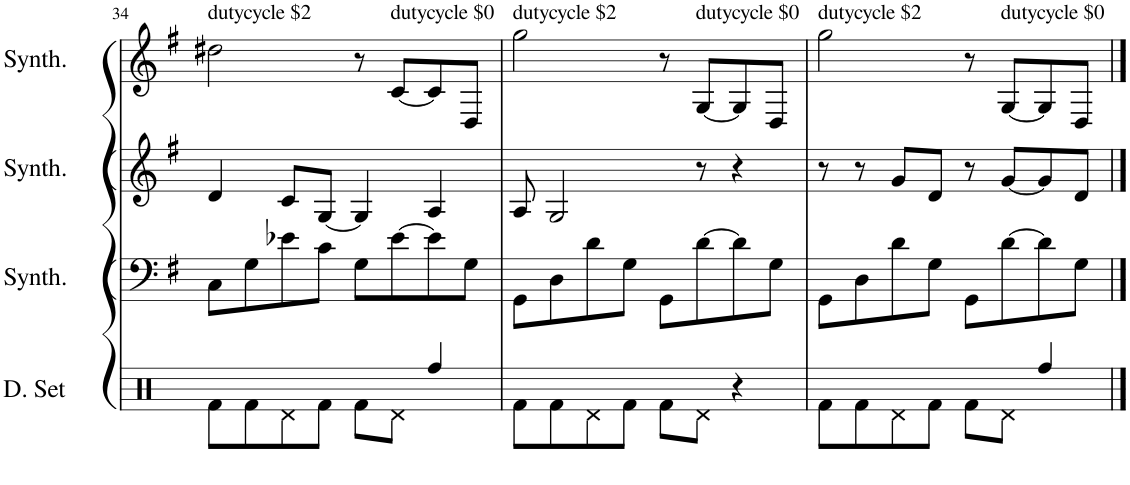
**kern	**kern	**kern	**kern
*part4	*part3	*part2	*part1
*staff4	*staff3	*staff2	*staff1
*I"Drumset	*I"Saw Synthesizer	*I"Square Synthesizer	*I"Square Synthesizer
*I'D. Set	*I'Synth.	*I'Synth.	*I'Synth.
!!LO:PB:g=z
*clefX	*clefF4	*clefG2	*clefG2
*k[]	*k[f#]	*k[f#]	*k[f#]
*M4/4	*M4/4	*M4/4	*M4/4
=34	=34	=34	=34
!	!	!	!LO:TX:a:t=dutycycle $2
8Rf\L	8C\L	4d/	2dd#X\
8Rf\	8G\	.	.
8Rd\	8e-X\	8c/L	.
8Rf\J	8c\J	[8G/J	.
8Rf\L	8G\L	4G/]	8r
!	!	!	!LO:TX:a:t=dutycycle $0
8Rd\J	[8e-\	.	[8c/L
4Rff/	8e-\]	4A/	8c/]
.	8G\J	.	8D/J
=35	=35	=35	=35
!	!	!	!LO:TX:a:t=dutycycle $2
8Rf\L	8GG\L	8A/	2gg\
8Rf\	8D\	2G/	.
8Rd\	8d\	.	.
8Rf\J	8G\J	.	.
8Rf\L	8GG\L	.	8r
!	!	!	!LO:TX:a:t=dutycycle $0
8Rd\J	[8d\	8r	[8G/L
4r	8d\]	4r	8G/]
.	8G\J	.	8D/J
=36	=36	=36	=36
!	!	!	!LO:TX:a:t=dutycycle $2
8Rf\L	8GG\L	8r	2gg\
8Rf\	8D\	8r	.
8Rd\	8d\	8g/L	.
8Rf\J	8G\J	8d/J	.
8Rf\L	8GG\L	8r	8r
!	!	!	!LO:TX:a:t=dutycycle $0
8Rd\J	[8d\	[8g/L	[8G/L
4Rff/	8d\]	8g/]	8G/]
.	8G\J	8d/J	8D/J
==	==	==	==
*-	*-	*-	*-
